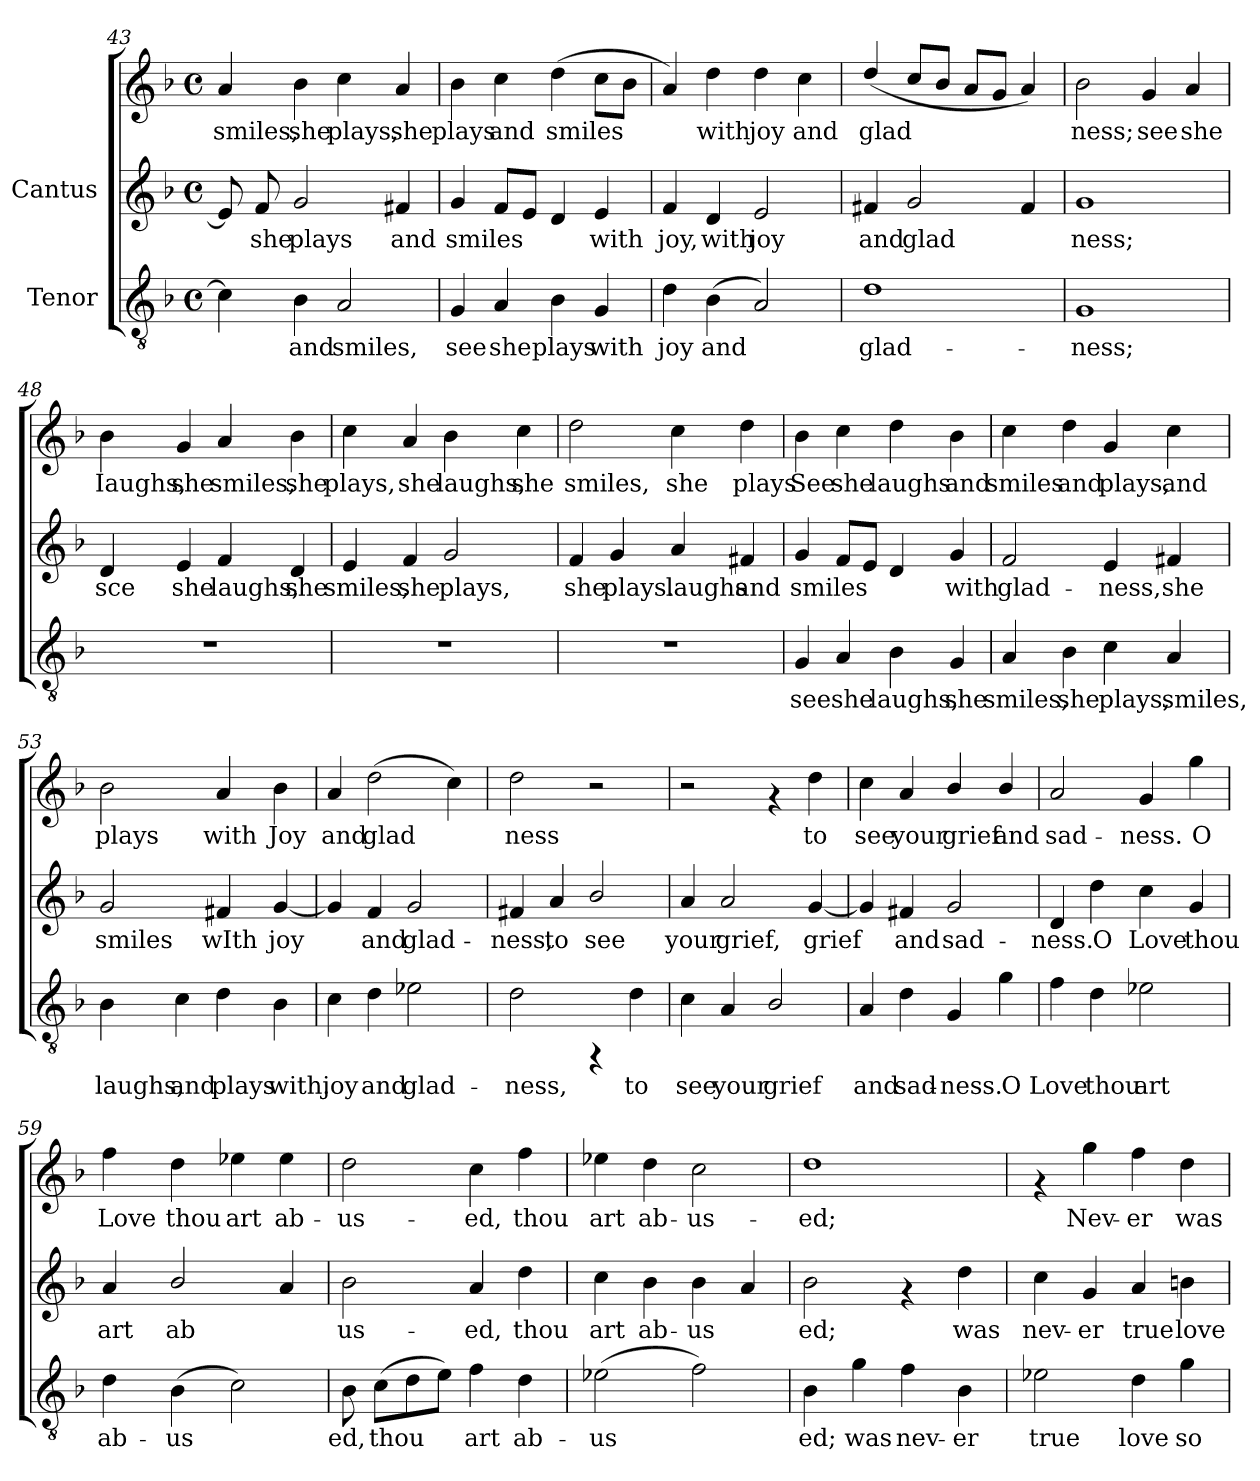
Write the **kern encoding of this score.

**kern	**text	**kern	**text	**kern	**text
*part2	*part2	*part1	*part1	*part1	*part1
*staff3	*staff3	*staff2	*staff2	*staff1	*staff1
*I"Tenor	*	*I"Cantus	*	*	*
*clefGv2	*	*clefG2	*	*clefG2	*
*k[b-]	*	*k[b-]	*	*k[b-]	*
*F:	*	*F:	*	*F:	*
*M4/4	*	*M4/4	*	*M4/4	*
*met(c)	*	*met(c)	*	*met(c)	*
=43	=43	=43	=43	=43	=43
!	!LO:LY:b:cj	!	!LO:LY:b:cj	!	!LO:LY:b
4c\]	.	8e/]	.	4a/	smiles,
!	!	!	!LO:LY:b:cj	!	!
.	.	8f/	she	.	.
!	!LO:LY:b:cj	!	!LO:LY:b:cj	!	!LO:LY:b
4B-\	and	2g/	plays	4b-\	she
!	!LO:LY:b:cj	!	!	!	!LO:LY:b
2A/	smiles,	.	.	4cc\	plays,
!	!	!	!LO:LY:b:cj	!	!LO:LY:b
.	.	4f#X/	and	4a/	she
!!LO:LB:g=z
=44	=44	=44	=44	=44	=44
!	!LO:LY:b:cj	!	!LO:LY:b:cj	!	!LO:LY:b
4G/	see	4g/	smiles	4b-\	plays
!	!LO:LY:b:cj	!	!LO:LY:b:cj	!	!LO:LY:b
4A/	she	8f/L	.	4cc\	and
!	!	!	!LO:LY:b:cj	!	!
.	.	8e/J	.	.	.
!	!LO:LY:b:cj	!	!LO:LY:b:cj	!	!LO:LY:b
4B-\	plays	4d/	.	(>4dd\	smiles
!	!LO:LY:b:cj	!	!LO:LY:b:cj	!	!LO:LY:b
4G/	with	4e/	with	8cc\L	.
!	!	!	!	!	!LO:LY:b
.	.	.	.	8b-\J	.
=45	=45	=45	=45	=45	=45
!	!LO:LY:b:cj	!	!LO:LY:b:cj	!	!LO:LY:b
4d\	joy	4f/	joy,	4a/)	.
!	!LO:LY:b:cj	!	!LO:LY:b:cj	!	!LO:LY:b
(>4B-\	and	4d/	with	4dd\	with
!	!LO:LY:b:cj	!	!LO:LY:b:cj	!	!LO:LY:b
2A/)	.	2e/	joy	4dd\	joy
!	!	!	!	!	!LO:LY:b
.	.	.	.	4cc\	and
=46	=46	=46	=46	=46	=46
!	!LO:LY:b:cj	!	!LO:LY:b:cj	!	!LO:LY:b
1d	glad-	4f#X/	-and	(<4dd/	glad-
!	!	!	!LO:LY:b:cj	!	!LO:LY:b
.	.	2g/	glad-	8cc/L	--
!	!	!	!	!	!LO:LY:b
.	.	.	.	8b-/J	--
!	!	!	!	!	!LO:LY:b
.	.	.	.	8a/L	--
!	!	!	!	!	!LO:LY:b
.	.	.	.	8g/J	--
!	!	!	!LO:LY:b:cj	!	!LO:LY:b
.	.	4f#/	--	4a/)	--
=47	=47	=47	=47	=47	=47
!	!LO:LY:b:cj	!	!LO:LY:b:cj	!	!LO:LY:b
1G	-ness;	1g	ness;	2b-\	-ness;
!	!	!	!	!	!LO:LY:b
.	.	.	.	4g/	see
!	!	!	!	!	!LO:LY:b
.	.	.	.	4a/	she
!!LO:PB:g=z
=48	=48	=48	=48	=48	=48
!	!	!	!LO:LY:b:cj	!	!LO:LY:b
1r	.	4d/	sce	4b-\	Iaughs,
!	!	!	!LO:LY:b:cj	!	!LO:LY:b
.	.	4e/	she	4g/	she
!	!	!	!LO:LY:b:cj	!	!LO:LY:b
.	.	4f/	laughs,	4a/	smiles,
!	!	!	!LO:LY:b:cj	!	!LO:LY:b
.	.	4d/	she	4b-\	she
=49	=49	=49	=49	=49	=49
!	!	!	!LO:LY:b:cj	!	!LO:LY:b
1r	.	4e/	smiles,	4cc\	plays,
!	!	!	!LO:LY:b:cj	!	!LO:LY:b
.	.	4f/	she	4a/	she
!	!	!	!LO:LY:b:cj	!	!LO:LY:b
.	.	2g/	plays,	4b-\	laughs,
!	!	!	!	!	!LO:LY:b
.	.	.	.	4cc\	she
=50	=50	=50	=50	=50	=50
!	!	!	!LO:LY:b:cj	!	!LO:LY:b
1r	.	4f/	she	2dd\	smiles,
!	!	!	!LO:LY:b:cj	!	!
.	.	4g/	plays.	.	.
!	!	!	!LO:LY:b:cj	!	!LO:LY:b
.	.	4a/	laughs	4cc\	she
!	!	!	!LO:LY:b:cj	!	!LO:LY:b
.	.	4f#X/	and	4dd\	plays
=51	=51	=51	=51	=51	=51
!	!LO:LY:b:cj	!	!LO:LY:b:cj	!	!LO:LY:b
4G/	see	4g/	smiles	4b-\	See
!	!LO:LY:b:cj	!	!LO:LY:b:cj	!	!LO:LY:b
4A/	she	8f/L	.	4cc\	she
!	!	!	!LO:LY:b:cj	!	!
.	.	8e/J	.	.	.
!	!LO:LY:b:cj	!	!LO:LY:b:cj	!	!LO:LY:b
4B-\	laughs,	4d/	.	4dd\	laughs
!	!LO:LY:b:cj	!	!LO:LY:b:cj	!	!LO:LY:b
4G/	she	4g/	with	4b-\	and
!!LO:LB:g=z
=52	=52	=52	=52	=52	=52
!	!LO:LY:b:cj	!	!LO:LY:b:cj	!	!LO:LY:b
4A/	smiles,	2f/	glad-	4cc\	smiles
!	!LO:LY:b:cj	!	!	!	!LO:LY:b
4B-\	she	.	.	4dd\	and
!	!LO:LY:b:cj	!	!LO:LY:b:cj	!	!LO:LY:b
4c\	plays,	4e/	-ness,	4g/	plays,
!	!LO:LY:b:cj	!	!LO:LY:b:cj	!	!LO:LY:b
4A/	smiles,	4f#X/	she	4cc\	and
=53	=53	=53	=53	=53	=53
!	!LO:LY:b:cj	!	!LO:LY:b:cj	!	!LO:LY:b
4B-\	laughs,	2g/	smiles	2b-\	plays
!	!LO:LY:b:cj	!	!	!	!
4c\	and	.	.	.	.
!	!LO:LY:b:cj	!	!LO:LY:b:cj	!	!LO:LY:b
4d\	plays	4f#X/	wIth	4a/	with
!	!LO:LY:b:cj	!	!LO:LY:b:cj	!	!LO:LY:b
4B-\	with.	[<4g/	joy	4b-\	Joy
=54	=54	=54	=54	=54	=54
!	!LO:LY:b:cj	!	!LO:LY:b:cj	!	!LO:LY:b
4c\	joy	4g/]	-	4a/	and
!	!LO:LY:b:cj	!	!LO:LY:b:cj	!	!LO:LY:b
4d\	and	4f/	and	(>2dd\	glad-
!	!LO:LY:b:cj	!	!LO:LY:b:cj	!	!
2e-X\	glad-	2g/	glad-	.	.
!	!	!	!	!	!LO:LY:b
.	.	.	.	4cc\)	--
=55	=55	=55	=55	=55	=55
!	!LO:LY:b:cj	!	!LO:LY:b:cj	!	!LO:LY:b
2d\	-ness,	4f#X/	ness,	2dd\	-ness
!	!	!	!LO:LY:b:cj	!	!
.	.	4a/	to	.	.
!	!	!	!LO:LY:b:cj	!	!
4rFF	.	2b-/	see	2r	.
!	!LO:LY:b:cj	!	!	!	!
4d\	to	.	.	.	.
!!LO:LB:g=z
=56	=56	=56	=56	=56	=56
!	!LO:LY:b:cj	!	!LO:LY:b:cj	!	!
4c\	see	4a/	your	2r	.
!	!LO:LY:b:cj	!	!LO:LY:b:cj	!	!
4A/	your	2a/	grief,	.	.
!	!LO:LY:b:cj	!	!	!	!
2B-/	grief	.	.	4rf	.
!	!	!	!LO:LY:b:cj	!	!LO:LY:b
.	.	[<4g/	grief	4dd\	to
=57	=57	=57	=57	=57	=57
!	!LO:LY:b:cj	!	!LO:LY:b:cj	!	!LO:LY:b
4A/	and	4g/]	.	4cc\	see
!	!LO:LY:b:cj	!	!LO:LY:b:cj	!	!LO:LY:b
4d\	sad-	4f#X/	and	4a/	your
!	!LO:LY:b:cj	!	!LO:LY:b:cj	!	!LO:LY:b
4G/	-ness.	2g/	sad-	4b-/	grief
!	!LO:LY:b:cj	!	!	!	!LO:LY:b
4g\	O	.	.	4b-/	and
=58	=58	=58	=58	=58	=58
!	!LO:LY:b:cj	!	!LO:LY:b:cj	!	!LO:LY:b
4f\	Love	4d/	ness.	2a/	-sad-
!	!LO:LY:b:cj	!	!LO:LY:b:cj	!	!
4d\	thou	4dd\	O	.	.
!	!LO:LY:b:cj	!	!LO:LY:b:cj	!	!LO:LY:b
2e-X\	art	4cc\	Love	4g/	-ness.
!	!	!	!LO:LY:b:cj	!	!LO:LY:b
.	.	4g/	thou	4gg\	O
=59	=59	=59	=59	=59	=59
!	!LO:LY:b:cj	!	!LO:LY:b:cj	!	!LO:LY:b
4d\	ab-	4a/	-art	4ff\	Love
!	!LO:LY:b:cj	!	!LO:LY:b:cj	!	!LO:LY:b
(>4B-\	-us-	2b-/	ab-	4dd\	thou
!	!LO:LY:b:cj	!	!	!	!LO:LY:b
2c\)	--	.	.	4ee-X\	art
!	!	!	!LO:LY:b:cj	!	!LO:LY:b
.	.	4a/	--	4ee-\	ab-
!!LO:LB:g=z
=60	=60	=60	=60	=60	=60
!	!LO:LY:b:cj	!	!LO:LY:b:cj	!	!LO:LY:b
8B-\	-ed,	2b-\	us-	2dd\	-us-
!	!LO:LY:b:cj	!	!	!	!
(>8c\L	thou	.	.	.	.
!	!LO:LY:b:cj	!	!	!	!
8d\	.	.	.	.	.
!	!LO:LY:b:cj	!	!	!	!
8e\J)	.	.	.	.	.
!	!LO:LY:b:cj	!	!LO:LY:b:cj	!	!LO:LY:b
4f\	art	4a/	-ed,	4cc\	-ed,
!	!LO:LY:b:cj	!	!LO:LY:b:cj	!	!LO:LY:b
4d\	ab-	4dd\	thou	4ff\	thou
=61	=61	=61	=61	=61	=61
!	!LO:LY:b:cj	!	!LO:LY:b:cj	!	!LO:LY:b
(>2e-X\	-us-	4cc\	-art	4ee-X\	art
!	!	!	!LO:LY:b:cj	!	!LO:LY:b
.	.	4b-\	ab-	4dd\	ab-
!	!LO:LY:b:cj	!	!LO:LY:b:cj	!	!LO:LY:b
2f\)	--	4b-\	-us-	2cc\	-us-
!	!	!	!LO:LY:b:cj	!	!
.	.	4a/	--	.	.
=62	=62	=62	=62	=62	=62
!	!LO:LY:b:cj	!	!LO:LY:b:cj	!	!LO:LY:b
4B-\	-ed;	2b-\	ed;	1dd	-ed;
!	!LO:LY:b:cj	!	!	!	!
4g\	was	.	.	.	.
!	!LO:LY:b:cj	!	!	!	!
4f\	nev-	4rf	.	.	.
!	!LO:LY:b:cj	!	!LO:LY:b:cj	!	!
4B-\	-er	4dd\	was	.	.
=63	=63	=63	=63	=63	=63
!	!LO:LY:b:cj	!	!LO:LY:b:cj	!	!
2e-X\	true	4cc\	nev-	4rf	.
!	!	!	!LO:LY:b:cj	!	!LO:LY:b
.	.	4g/	-er	4gg\	Nev-
!	!LO:LY:b:cj	!	!LO:LY:b:cj	!	!LO:LY:b
4d\	love	4a/	true	4ff\	-er
!	!LO:LY:b:cj	!	!LO:LY:b:cj	!	!LO:LY:b
4g\	so	4bn\	love	4dd\	was
=	=	=	=	=	=
*-	*-	*-	*-	*-	*-
